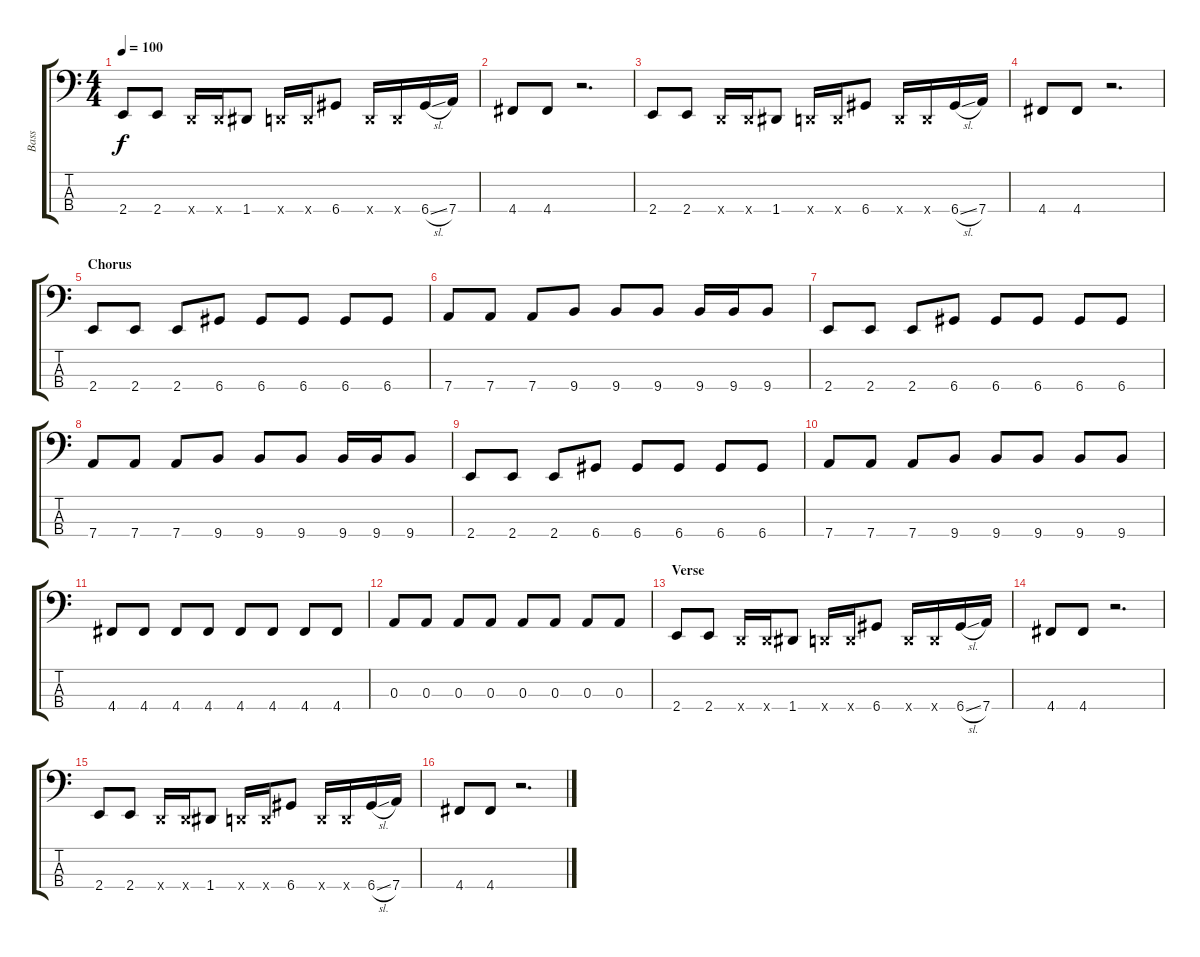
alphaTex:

\track ("Bass" "Bass") {instrument electricbasspick}
\staff {score tabs}
\tuning (G2 D2 A1 D1) {hide}
\ts (4 4)
\tempo 100
\clef f4
\ks c
2.4.8{dy f instrument electricbasspick} 2.4.8 0.4{x}.16 0.4{x}.16 1.4.8 0.4{x}.16 0.4{x}.16 6.4.8 0.4{x}.16 0.4{x}.16 6.4{sl}.16 7.4.16 |
4.4.8 4.4.8 r.2{d} |
2.4.8{instrument electricbasspick} 2.4.8 0.4{x}.16 0.4{x}.16 1.4.8 0.4{x}.16 0.4{x}.16 6.4.8 0.4{x}.16 0.4{x}.16 6.4{sl}.16 7.4.16 |
4.4.8 4.4.8 r.2{d} |
\section ("" "Chorus")
2.4.8 2.4.8 2.4.8 6.4.8 6.4.8 6.4.8 6.4.8 6.4.8 |
7.4.8 7.4.8 7.4.8 9.4.8 9.4.8 9.4.8 9.4.16 9.4.16 9.4.8 |
2.4.8 2.4.8 2.4.8 6.4.8 6.4.8 6.4.8 6.4.8 6.4.8 |
7.4.8 7.4.8 7.4.8 9.4.8 9.4.8 9.4.8 9.4.16 9.4.16 9.4.8 |
2.4.8 2.4.8 2.4.8 6.4.8 6.4.8 6.4.8 6.4.8 6.4.8 |
7.4.8 7.4.8 7.4.8 9.4.8 9.4.8 9.4.8 9.4.8 9.4.8 |
4.4.8 4.4.8 4.4.8 4.4.8 4.4.8 4.4.8 4.4.8 4.4.8 |
0.3.8 0.3.8 0.3.8 0.3.8 0.3.8 0.3.8 0.3.8 0.3.8 |
\section ("" "Verse")
2.4.8{instrument electricbasspick} 2.4.8 0.4{x}.16 0.4{x}.16 1.4.8 0.4{x}.16 0.4{x}.16 6.4.8 0.4{x}.16 0.4{x}.16 6.4{sl}.16 7.4.16 |
4.4.8 4.4.8 r.2{d} |
2.4.8{instrument electricbasspick} 2.4.8 0.4{x}.16 0.4{x}.16 1.4.8 0.4{x}.16 0.4{x}.16 6.4.8 0.4{x}.16 0.4{x}.16 6.4{sl}.16 7.4.16 |
4.4.8 4.4.8 r.2{d}
